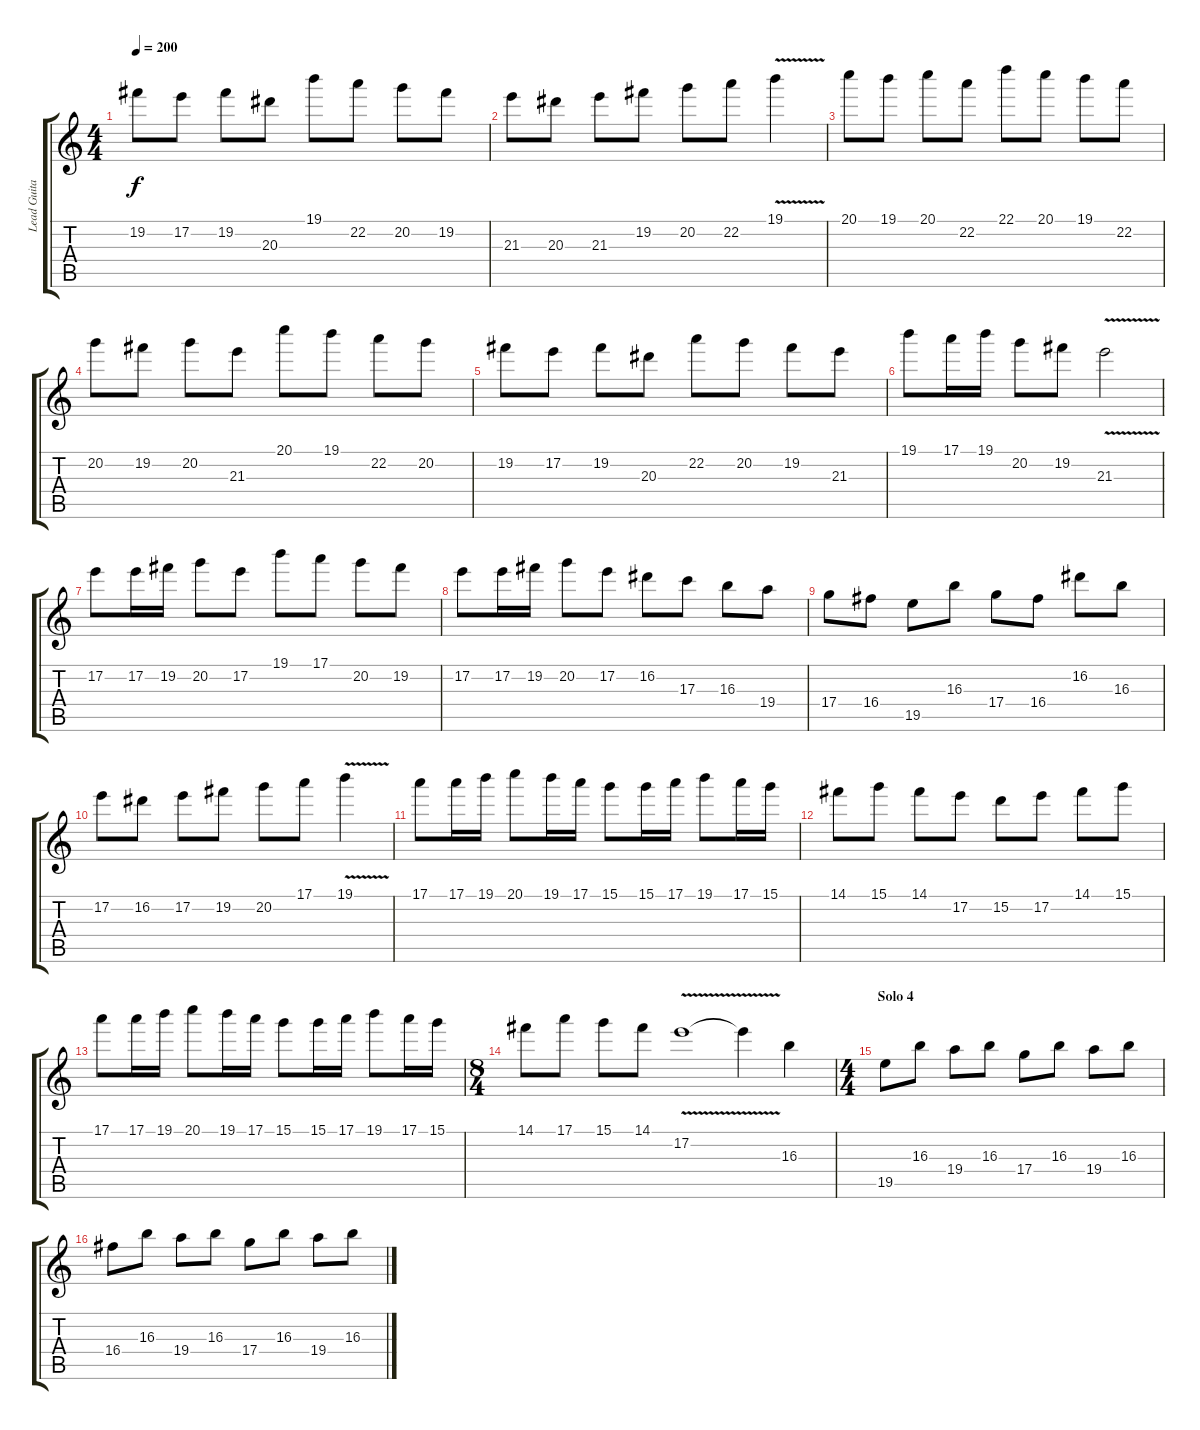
\track ("Lead Guitar 1" "Lead Guita") {instrument overdrivenguitar}
\staff {score tabs}
\tuning (E4 B3 G3 D3 A2 E2) {hide}
\ts (4 4)
\tempo 200
\clef g2
\ks c
19.2.8{dy f} 17.2.8 19.2.8 20.3.8 19.1.8 22.2.8 20.2.8 19.2.8 |
21.3.8 20.3.8 21.3.8 19.2.8 20.2.8 22.2.8 19.1{v}.4 |
20.1.8 19.1.8 20.1.8 22.2.8 22.1.8 20.1.8 19.1.8 22.2.8 |
20.2.8 19.2.8 20.2.8 21.3.8 20.1.8 19.1.8 22.2.8 20.2.8 |
19.2.8 17.2.8 19.2.8 20.3.8 22.2.8 20.2.8 19.2.8 21.3.8 |
19.1.8 17.1.16 19.1.16 20.2.8 19.2.8 21.3{v}.2 |
17.2.8 17.2.16 19.2.16 20.2.8 17.2.8 19.1.8 17.1.8 20.2.8 19.2.8 |
17.2.8 17.2.16 19.2.16 20.2.8 17.2.8 16.2.8 17.3.8 16.3.8 19.4.8 |
17.4.8 16.4.8 19.5.8 16.3.8 17.4.8 16.4.8 16.2.8 16.3.8 |
17.2.8 16.2.8 17.2.8 19.2.8 20.2.8 17.1.8 19.1{v}.4 |
17.1.8 17.1.16 19.1.16 20.1.8 19.1.16 17.1.16 15.1.8 15.1.16 17.1.16 19.1.8 17.1.16 15.1.16 |
14.1.8 15.1.8 14.1.8 17.2.8 15.2.8 17.2.8 14.1.8 15.1.8 |
17.1.8 17.1.16 19.1.16 20.1.8 19.1.16 17.1.16 15.1.8 15.1.16 17.1.16 19.1.8 17.1.16 15.1.16 |
\ts (8 4)
14.1.8 17.1.8 15.1.8 14.1.8 17.2{v}.1 17.2{t}.4 16.3.4{volume 13} |
\ts (4 4)
\section ("" "Solo 4")
19.5.8 16.3.8 19.4.8 16.3.8 17.4.8 16.3.8 19.4.8 16.3.8 |
16.4.8 16.3.8 19.4.8 16.3.8 17.4.8 16.3.8 19.4.8 16.3.8
